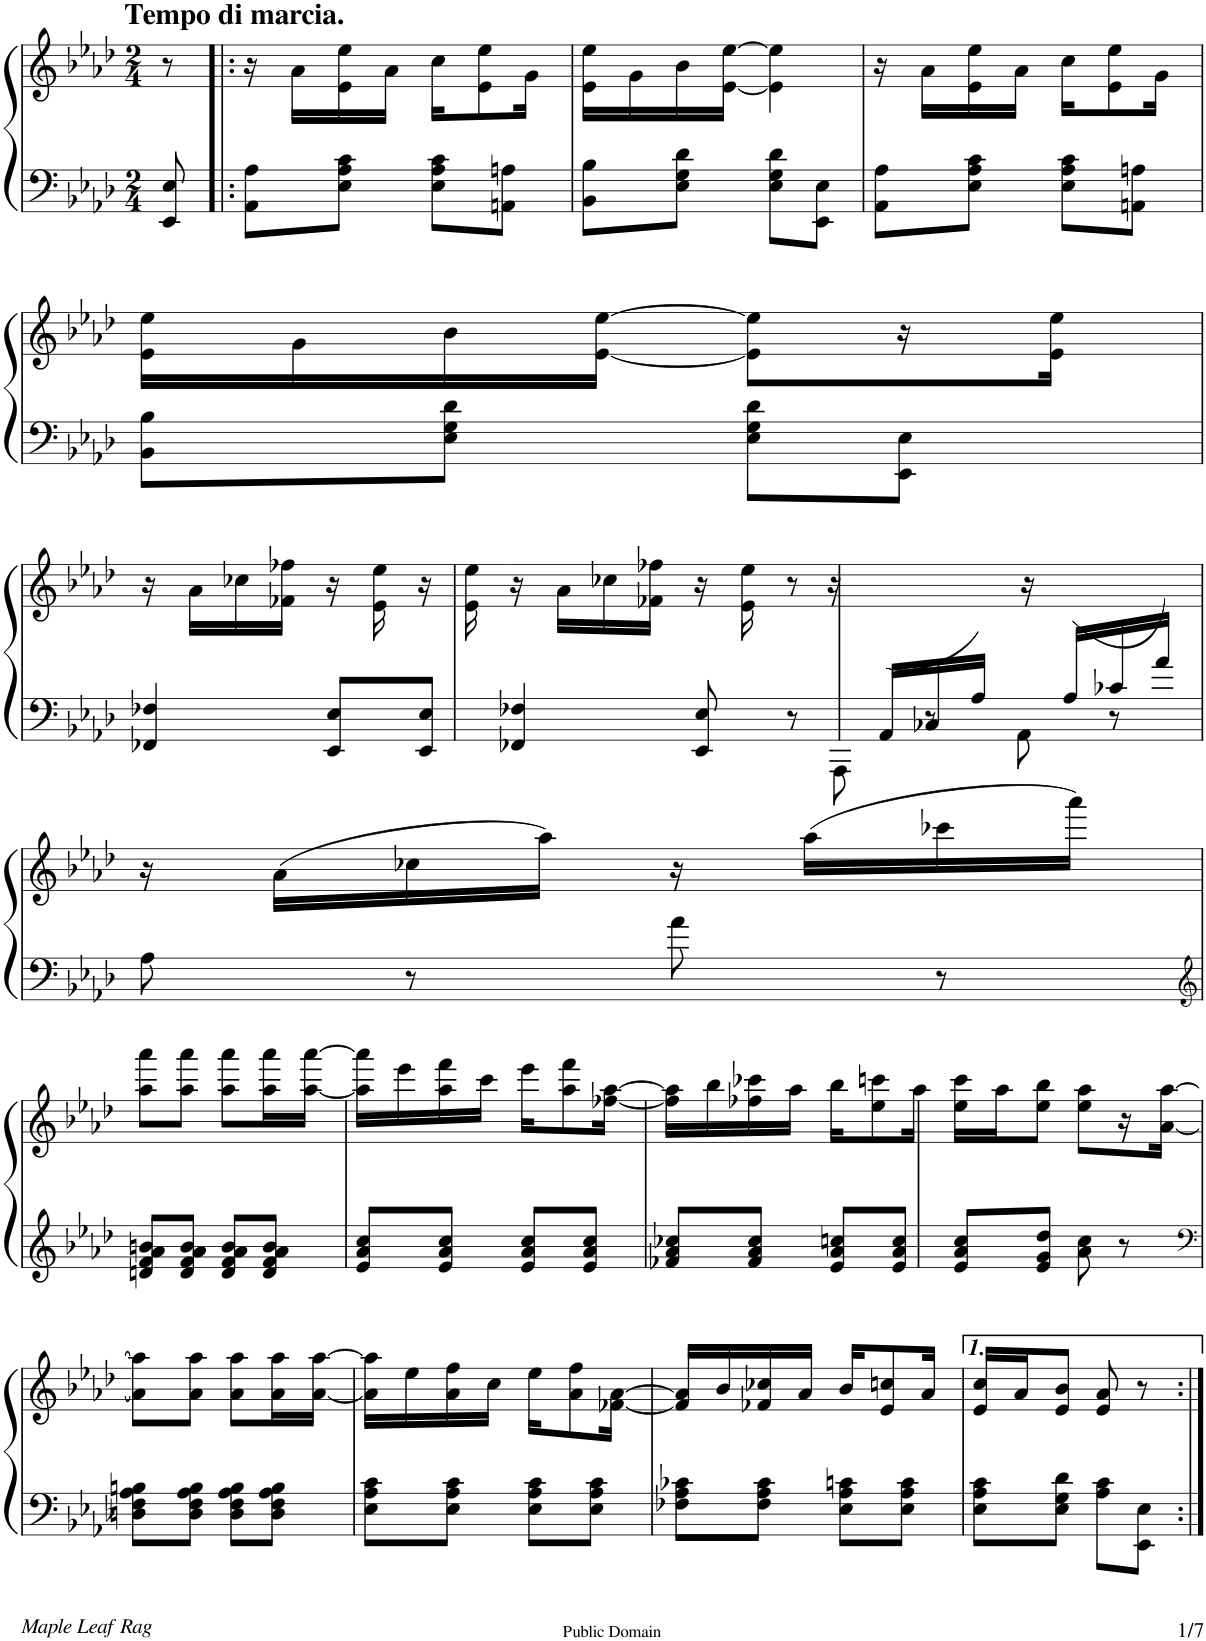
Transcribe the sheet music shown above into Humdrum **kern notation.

**kern	**kern
*part1	*part1
*staff2	*staff1
*I"Piano	*
*I'Pno	*
*clefF4	*clefG2
*k[b-e-a-d-]	*k[b-e-a-d-]
*M2/4	*M2/4
=	=
!	!LO:TX:a:B:t=Tempo di marcia.
8EE-/ 8E-/	8r
=1!|:	=1!|:
8AA-\ 8A-\L	16r
.	16a-\LL
8E-\ 8A-\ 8c\J	16e-\ 16ee-\
.	16a-\JJ
8E-\ 8A-\ 8c\L	16cc\KL
.	8e-\ 8ee-\
8AAn\ 8An\J	.
.	16g\Jk
=2	=2
8BB-\ 8B-\L	16e-\ 16ee-\LL
.	16g\
8E-\ 8G\ 8d-\J	16b-\
.	[<16e-\ [>16ee-\JJ
8E-\ 8G\ 8d-\L	4e-\] 4ee-\]
8EE-\ 8E-\J	.
=3	=3
8AA-\ 8A-\L	16r
.	16a-\LL
8E-\ 8A-\ 8c\J	16e-\ 16ee-\
.	16a-\JJ
8E-\ 8A-\ 8c\L	16cc\KL
.	8e-\ 8ee-\
8AAn\ 8An\J	.
.	16g\Jk
!!LO:LB:g=z
=4	=4
8BB-\ 8B-\L	16e-\ 16ee-\LL
.	16g\
8E-\ 8G\ 8d-\J	16b-\
.	[<16e-\ [>16ee-\JJ
8E-\ 8G\ 8d-\L	8e-\] 8ee-\]L
8EE-\ 8E-\J	16r
.	16e-\ 16ee-\JJ
!!LO:LB:g=z
=5	=5
4FF-X/ 4F-X/	16r
.	16a-\LL
.	16cc-X\
.	16f-X\ 16ff-X\JJ
8EE-/ 8E-/L	16r
.	16e-\ 16ee-\
8EE-/ 8E-/J	16r
.	16e-\ 16ee-\
=6	=6
4FF-X/ 4F-X/	16r
.	16a-\LL
.	16cc-X\
.	16f-X\ 16ff-X\JJ
8EE-/ 8E-/	16r
.	16e-\ 16ee-\
8r	8r
=7	=7
*^	*
16ryy	8AAA-\	16r
16AA-/LL	.	8.ryy
16C-X/	8r	.
16A-/JJ	.	.
16ryy	8AA-\	16r
16A-/LL	.	8.ryy
16c-X/	8r	.
16a-/JJ	.	.
*v	*v	*
!!LO:LB:g=z
=8	=8
8A-\	16r
.	(16a-\LL
8r	16cc-X\
.	16aa-\JJ)
8a-\	16r
.	(16aa-\LL
8r	16ccc-X\
.	16aaa-\JJ)
!!LO:LB:g=z
=9	=9
*clefG2	*
8dn/ 8f/ 8a-/ 8bn/L	8aa-\ 8aaa-\L
8d/ 8f/ 8a-/ 8b/J	8aa-\ 8aaa-\J
8d/ 8f/ 8a-/ 8b/L	8aa-\ 8aaa-\L
8d/ 8f/ 8a-/ 8b/J	16aa-\ 16aaa-\L
.	[<16aa-\ [>16aaa-\JJ
=10	=10
8e-/ 8a-/ 8cc/L	16aa-\] 16aaa-\]LL
.	16eee-\
8e-/ 8a-/ 8cc/J	16aa-\ 16fff\
.	16ccc\JJ
8e-/ 8a-/ 8cc/L	16eee-\KL
.	8aa-\ 8fff\
8e-/ 8a-/ 8cc/J	.
.	[<16ff-X\ [16aa-\Jk
=11	=11
8f-X/ 8a-/ 8cc-X/L	16ff-\] 16aa-\]LL
.	16bb-\
8f-/ 8a-/ 8cc-/J	16ff-X\ 16ccc-X\
.	16aa-\JJ
8e-/ 8a-/ 8ccn/L	16bb-\KL
.	8ee-\ 8cccn\
8e-/ 8a-/ 8cc/J	.
.	16aa-\Jk
=12	=12
8e-/ 8a-/ 8cc/L	16ee-\ 16ccc\LL
.	16aa-\J
8e-/ 8g/ 8dd-/J	8ee-\ 8bb-\J
8a-\ 8cc\	8ee-\ 8aa-\L
8r	16r
.	[<16a-\ [16aa-\JJ
!!LO:LB:g=z
=13	=13
*clefF4	*
8Dn\ 8F\ 8A-\ 8Bn\L	8a-\] 8aa-\]L
8D\ 8F\ 8A-\ 8B\J	8a-\ 8aa-\J
8D\ 8F\ 8A-\ 8B\L	8a-\ 8aa-\L
8D\ 8F\ 8A-\ 8B\J	16a-\ 16aa-\L
.	[<16a-\ [16aa-\JJ
=14	=14
8E-\ 8A-\ 8c\L	16a-\] 16aa-\]LL
.	16ee-\
8E-\ 8A-\ 8c\J	16a-\ 16ff\
.	16cc\JJ
8E-\ 8A-\ 8c\L	16ee-\KL
.	8a-\ 8ff\
8E-\ 8A-\ 8c\J	.
.	[<16f-X\ [>16a-\Jk
=15	=15
8F-X\ 8A-\ 8c-X\L	16f-/] 16a-/]LL
.	16b-/
8F-\ 8A-\ 8c-\J	16f-X/ 16cc-X/
.	16a-/JJ
8E-\ 8A-\ 8cn\L	16b-/KL
.	8e-/ 8ccn/
8E-\ 8A-\ 8c\J	.
.	16a-/Jk
=16	=16
8E-\ 8A-\ 8c\L	16e-/ 16cc/LL
.	16a-/J
8E-\ 8G\ 8d-\J	8e-/ 8b-/J
8A-\ 8c\L	8e-/ 8a-/
8EE-\ 8E-\J	8r
=:|!	=:|!
*-	*-
